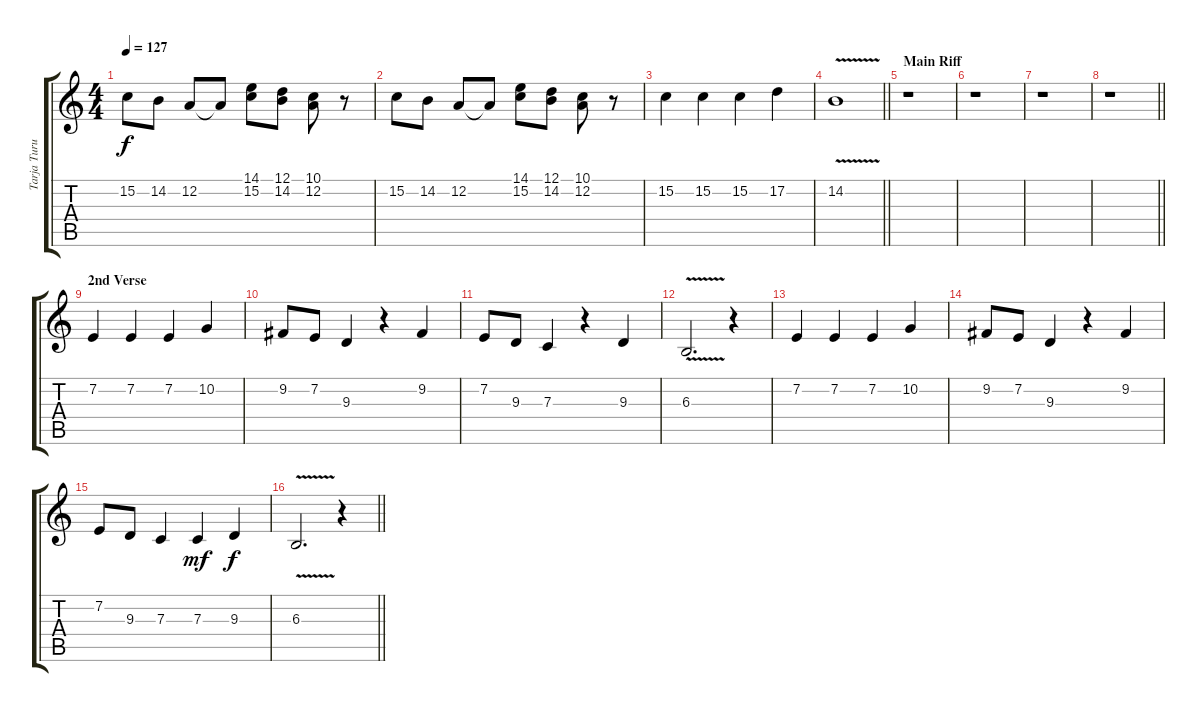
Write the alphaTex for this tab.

\track ("Tarja Turunen" "Tarja Turu") {instrument choiraahs}
\staff {score tabs}
\tuning (D4 A3 F3 C3 G2 D2) {hide}
\ts (4 4)
\tempo 127
\clef g2
\ks c
15.2.8{dy f} 14.2.8 12.2.8 12.2{t}.8 (14.1 15.2).8 (12.1 14.2).8 (10.1 12.2).8 r.8 |
15.2.8 14.2.8 12.2.8 12.2{t}.8 (14.1 15.2).8 (12.1 14.2).8 (10.1 12.2).8 r.8 |
15.2.4 15.2.4 15.2.4 17.2.4 |
\barLineRight lightlight
14.2{v}.1 |
\section ("" "Main Riff")
r.1 |
r.1 |
r.1 |
\barLineRight lightlight
r.1 |
\section ("" "2nd Verse")
7.2.4{instrument voiceoohs} 7.2.4 7.2.4 10.2.4 |
9.2.8 7.2.8 9.3.4 r.4 9.2.4 |
7.2.8 9.3.8 7.3.4 r.4 9.3.4 |
6.3{v}.2{d} r.4 |
7.2.4 7.2.4 7.2.4 10.2.4 |
9.2.8 7.2.8 9.3.4 r.4 9.2.4 |
7.2.8 9.3.8 7.3.4 7.3.4{dy mf} 9.3.4{dy f} |
\barLineRight lightlight
6.3{v}.2{d} r.4
